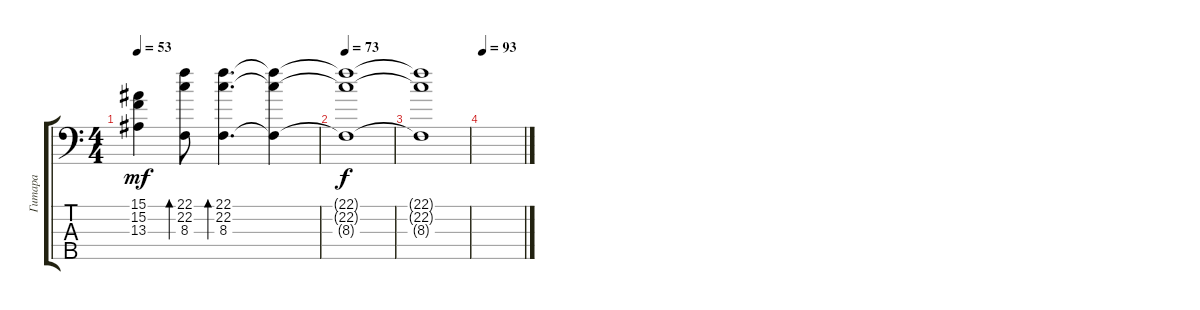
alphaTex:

\track ("Гитара" "Гитара") {instrument acousticguitarsteel}
\staff {score tabs}
\tuning (G2 D2 A1 E1 B0) {hide}
\ts (4 4)
\tempo 53
\clef f4
\ks c
(15.1 15.2 13.3).4{dy mf} (22.1 22.2 8.3).8{bd 60} (22.1 22.2 8.3).4{d bd 60} (22.1{t} 22.2{t} 8.3{t}).4 |
\tempo 73
(22.1{t} 22.2{t} 8.3{t}).1{dy f} |
(22.1{t} 22.2{t} 8.3{t}).1 |
\tempo 93
